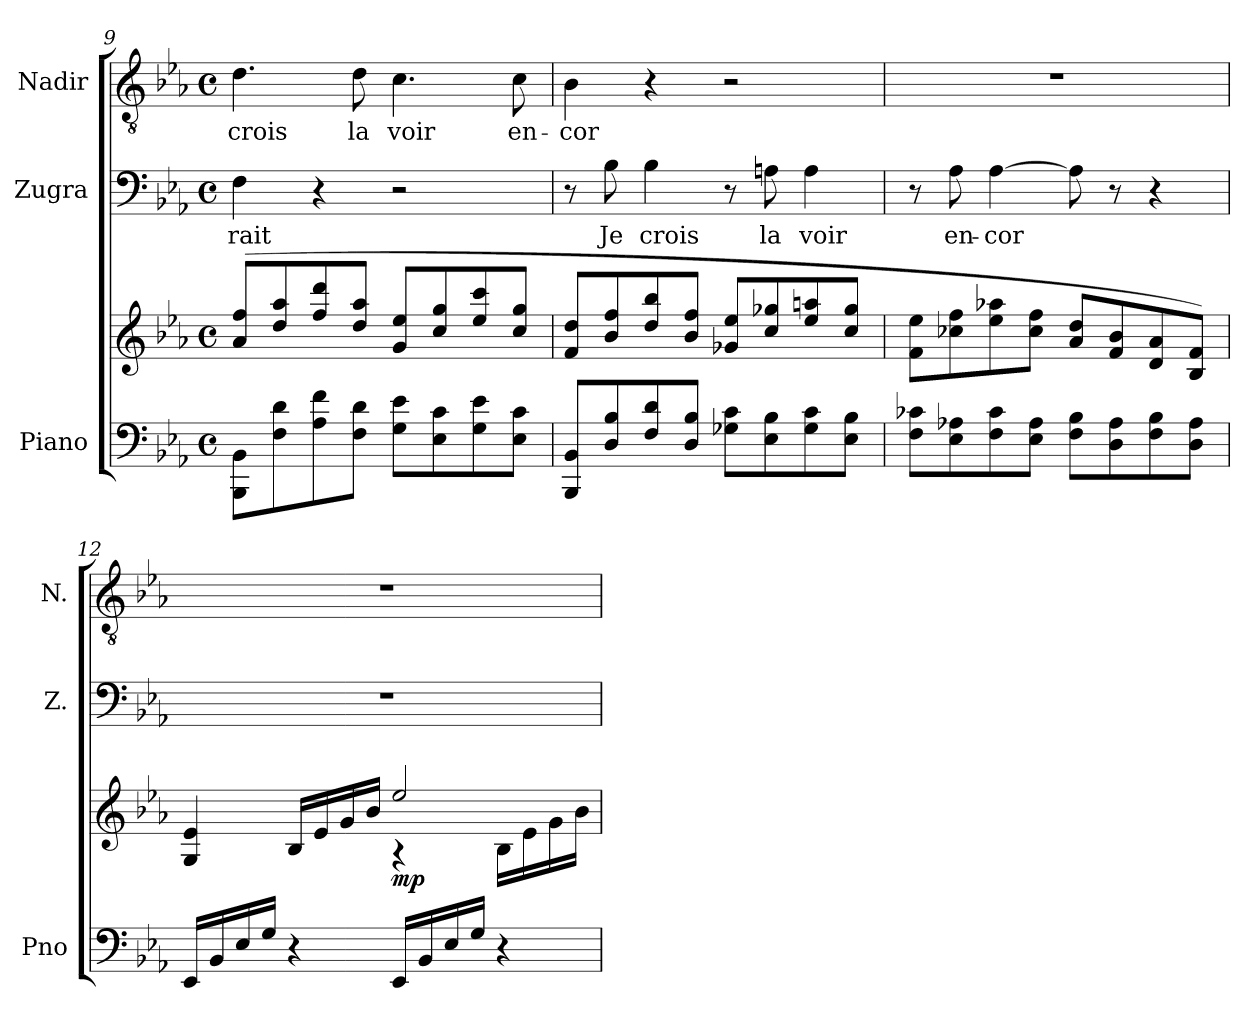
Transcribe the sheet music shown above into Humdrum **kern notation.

**kern	**kern	**dynam	**kern	**text	**kern	**text
*part3	*part3	*part3	*part2	*part2	*part1	*part1
*staff4	*staff3	*staff3/4	*staff2	*staff2	*staff1	*staff1
*I"Piano	*	*	*I"Zugra	*	*I"Nadir	*
*I'Pno	*	*	*I'Z.	*	*I'N.	*
*clefF4	*clefG2	*	*clefF4	*	*clefGv2	*
*k[b-e-a-]	*k[b-e-a-]	*	*k[b-e-a-]	*	*k[b-e-a-]	*
*M4/4	*M4/4	*	*M4/4	*	*M4/4	*
*met(c)	*met(c)	*	*met(c)	*	*met(c)	*
=9	=9	=9	=9	=9	=9	=9
8BBB-\ 8BB-\L	(8a-/ 8ff/L	.	4F\	-rait	4.d\	crois
8F\ 8d\	8dd/ 8aa-/	.	.	.	.	.
8A-\ 8f\	8ff/ 8ddd/	.	4r	.	.	.
8F\ 8d\J	8dd/ 8aa-/J	.	.	.	8d\	la
8G\ 8e-\L	8g/ 8ee-/L	.	2r	.	4.c\	voir
8E-\ 8c\	8cc/ 8gg/	.	.	.	.	.
8G\ 8e-\	8ee-/ 8ccc/	.	.	.	.	.
8E-\ 8c\J	8cc/ 8gg/J	.	.	.	8c\	en-
!!LO:PB:g=z
=10	=10	=10	=10	=10	=10	=10
8BBB-/ 8BB-/L	8f/ 8dd/L	.	8r	.	4B-\	-cor
8D/ 8B-/	8b-/ 8ff/	.	8B-\	Je	.	.
8F/ 8d/	8dd/ 8bb-/	.	4B-\	crois	4r	.
8D/ 8B-/J	8b-/ 8ff/J	.	.	.	.	.
8G-X\ 8c\L	8g-X/ 8ee-/L	.	8r	.	2r	.
8E-\ 8B-\	8cc/ 8gg-X/	.	8An\	la	.	.
8G-\ 8c\	8ee-/ 8aan/	.	4A\	voir	.	.
8E-\ 8B-\J	8cc/ 8gg-/J	.	.	.	.	.
=11	=11	=11	=11	=11	=11	=11
8F\ 8c-X\L	8f\ 8ee-\L	.	8r	.	1r	.
8E-\ 8A-X\	8cc-X\ 8ff\	.	8A-\	en-	.	.
8F\ 8c-\	8ee-\ 8aa-X\	.	[4A-\	-cor	.	.
8E-\ 8A-\J	8cc-\ 8ff\J	.	.	.	.	.
8F\ 8B-\L	8a-/ 8dd/L	.	8A-\]	.	.	.
8D\ 8A-\	8f/ 8b-/	.	8r	.	.	.
8F\ 8B-\	8d/ 8a-/	.	4r	.	.	.
8D\ 8A-\J	8B-/ 8f/J)	.	.	.	.	.
=12	=12	=12	=12	=12	=12	=12
*	*^	*	*	*	*	*
16EE-/LL	4G/ 4e-/	2ryy	.	1r	.	1r	.
16BB-/	.	.	.	.	.	.	.
16E-/	.	.	.	.	.	.	.
16G/JJ	.	.	.	.	.	.	.
4r	16B-/LL	.	.	.	.	.	.
.	16e-/	.	.	.	.	.	.
.	16g/	.	.	.	.	.	.
.	16b-/JJ	.	.	.	.	.	.
!	!	!	!LO:DY:b	!	!	!	!
16EE-/LL	2ee-/	4r	mp	.	.	.	.
16BB-/	.	.	.	.	.	.	.
16E-/	.	.	.	.	.	.	.
16G/JJ	.	.	.	.	.	.	.
4r	.	16B-\LL	.	.	.	.	.
.	.	16e-\	.	.	.	.	.
.	.	16g\	.	.	.	.	.
.	.	16b-\JJ	.	.	.	.	.
*	*v	*v	*	*	*	*	*
=	=	=	=	=	=	=
*-	*-	*-	*-	*-	*-	*-
